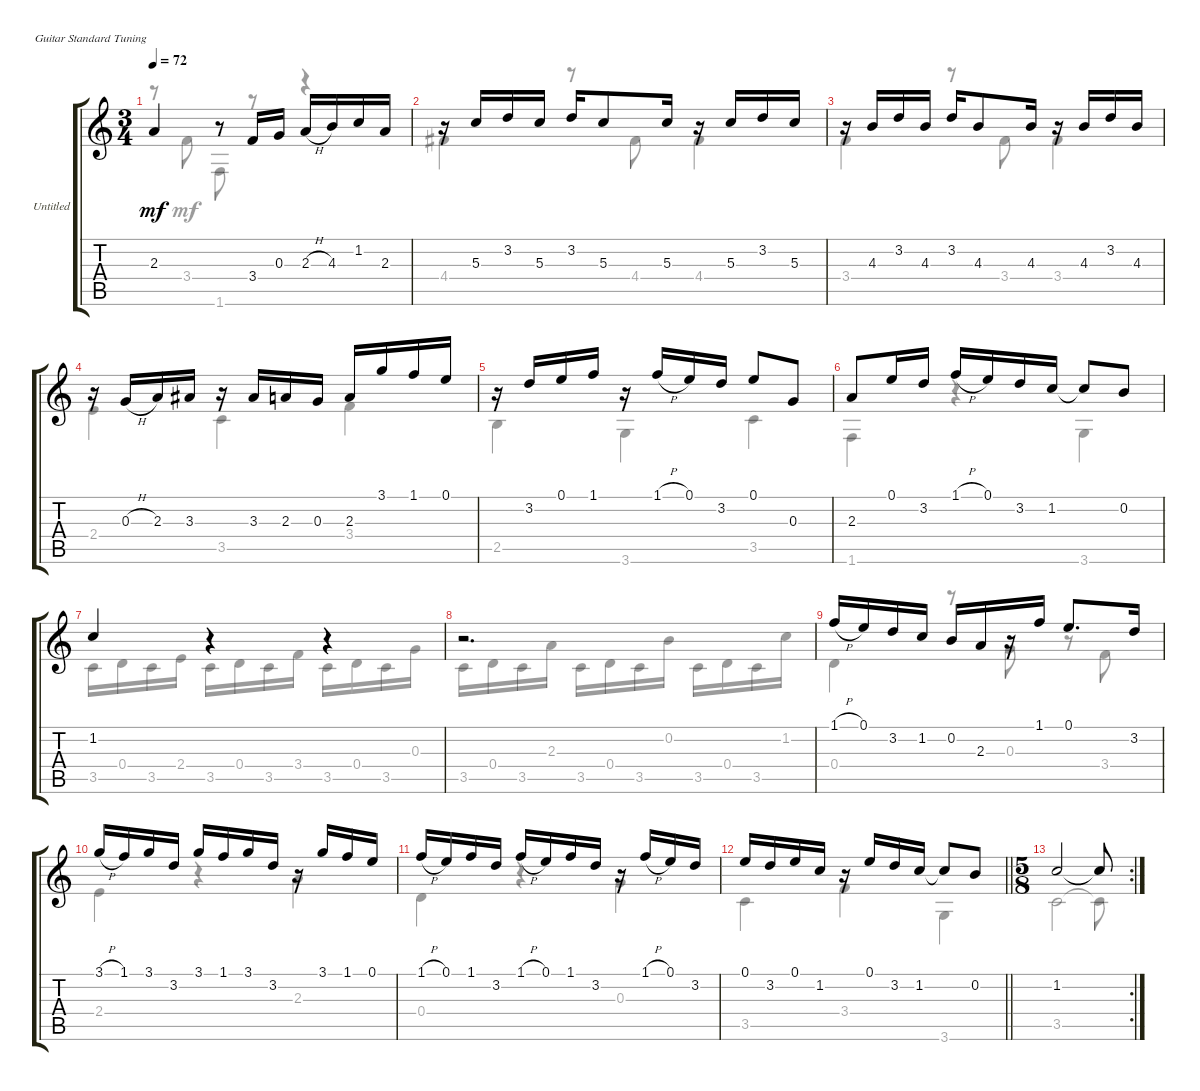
\bracketExtendMode groupsimilarinstruments
\firstSystemTrackNameOrientation horizontal
\otherSystemsTrackNameOrientation horizontal
\track ("Untitled" "Untitled") {instrument acousticguitarnylon}
\staff {score tabs}
\tuning (E4 B3 G3 D3 A2 E2)
\voice
\ts (3 4)
\tempo 72
\clef g2
\ks c
2.3.4{dy mf} r.8 3.4.16 0.3.16 2.3{h}.16 4.3.16 1.2.16 2.3.16 |
r.16 5.3.16 3.2.16 5.3.16 3.2.16 5.3.8 5.3.16 r.16 5.3.16 3.2.16 5.3.16 |
r.16 4.3.16 3.2.16 4.3.16 3.2.16 4.3.8 4.3.16 r.16 4.3.16 3.2.16 4.3.16 |
r.16 0.3{h}.16 2.3.16 3.3.16 r.16 3.3.16 2.3.16 0.3.16 2.3.16 3.1.16 1.1.16 0.1.16 |
r.16 3.2.16 0.1.16 1.1.16 r.16 1.1{h}.16 0.1.16 3.2.16 0.1.8 0.3.8 |
2.3.8 0.1.16 3.2.16 1.1{h}.16 0.1.16 3.2.16 1.2.16 1.2{t}.8 0.2.8 |
1.2.4 r.4 r.4 |
r.2{d} |
1.1{h}.16 0.1.16 3.2.16 1.2.16 0.2.16 2.3.16 r.16 1.1.16 0.1.8{d} 3.2.16 |
3.1{h}.16 1.1.16 3.1.16 3.2.16 3.1.16 1.1.16 3.1.16 3.2.16 r.16 3.1.16 1.1.16 0.1.16 |
1.1{h}.16 0.1.16 1.1.16 3.2.16 1.1{h}.16 0.1.16 1.1.16 3.2.16 r.16 1.1{h}.16 0.1.16 3.2.16 |
\barLineRight lightlight
0.1.16 3.2.16 0.1.16 1.2.16 r.16 0.1.16 3.2.16 1.2.16 1.2{t}.8 0.2.8 |
\rc 2
\ts (5 8)
1.2.2 1.2{t}.8
\voice
\clef g2
\ottava regular
\simile none
\ks c
r.8{dy mf} 3.4.8 1.6.8 r.8 r.4 |
4.4.4 r.8 4.4.8 4.4.4 |
3.4.4 r.8 3.4.8 3.4.4 |
2.4.4 3.5.4 3.4.4 |
2.5.4 3.6.4 3.5.4 |
1.6.4 r.4 3.6.4 |
3.5.16 0.4.16 3.5.16 2.4.16 3.5.16 0.4.16 3.5.16 3.4.16 3.5.16 0.4.16 3.5.16 0.3.16 |
3.5.16 0.4.16 3.5.16 2.3.16 3.5.16 0.4.16 3.5.16 0.2.16 3.5.16 0.4.16 3.5.16 1.2.16 |
0.4.4 r.8 0.3.8 r.8 3.4.8 |
2.4.4 r.4 2.3.4 |
0.4.4 r.4 0.3.4 |
\barLineRight lightlight
3.5.4 3.4.4 3.6.4 |
3.5.2 3.5{t}.8
